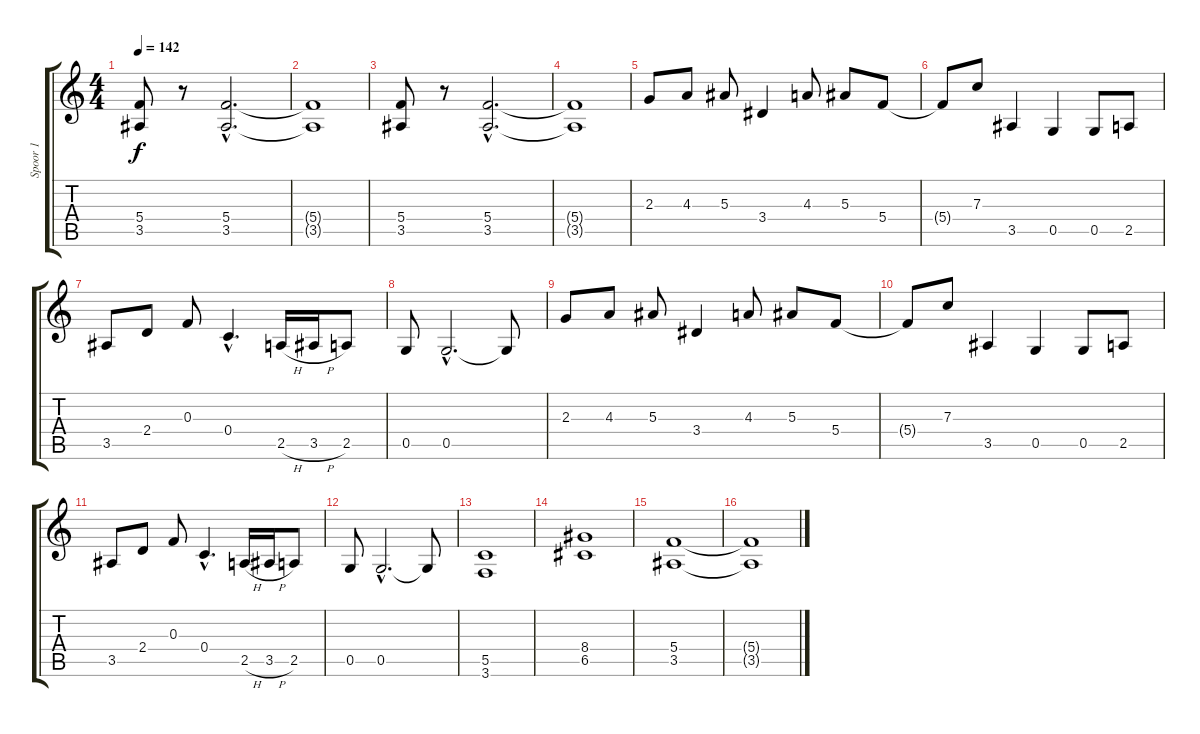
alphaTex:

\track ("Spoor 1" "Spoor 1") {instrument distortionguitar}
\staff {score tabs}
\tuning (D4 A3 F3 C3 G2 D2) {hide}
\ts (4 4)
\tempo 142
\clef g2
\ks c
(5.4 3.5).8{dy f} r.8 (5.4{hac} 3.5{hac}).2{d} |
(5.4{t} 3.5{t}).1 |
(5.4 3.5).8 r.8 (5.4{hac} 3.5{hac}).2{d} |
(5.4{t} 3.5{t}).1 |
2.3.8 4.3.8 5.3.8 3.4.4 4.3.8 5.3.8 5.4.8 |
5.4{t}.8 7.3.8 3.5.4 0.5.4 0.5.8 2.5.8 |
3.5.8 2.4.8 0.3.8 0.4{hac}.4{d} 2.5{h}.16 3.5{h}.16 2.5.8 |
0.5.8 0.5{hac}.2{d} 0.5{t}.8 |
2.3.8 4.3.8 5.3.8 3.4.4 4.3.8 5.3.8 5.4.8 |
5.4{t}.8 7.3.8 3.5.4 0.5.4 0.5.8 2.5.8 |
3.5.8 2.4.8 0.3.8 0.4{hac}.4{d} 2.5{h}.16 3.5{h}.16 2.5.8 |
0.5.8 0.5{hac}.2{d} 0.5{t}.8 |
(5.5 3.6).1 |
(8.4 6.5).1 |
(5.4 3.5).1 |
(5.4{t} 3.5{t}).1
